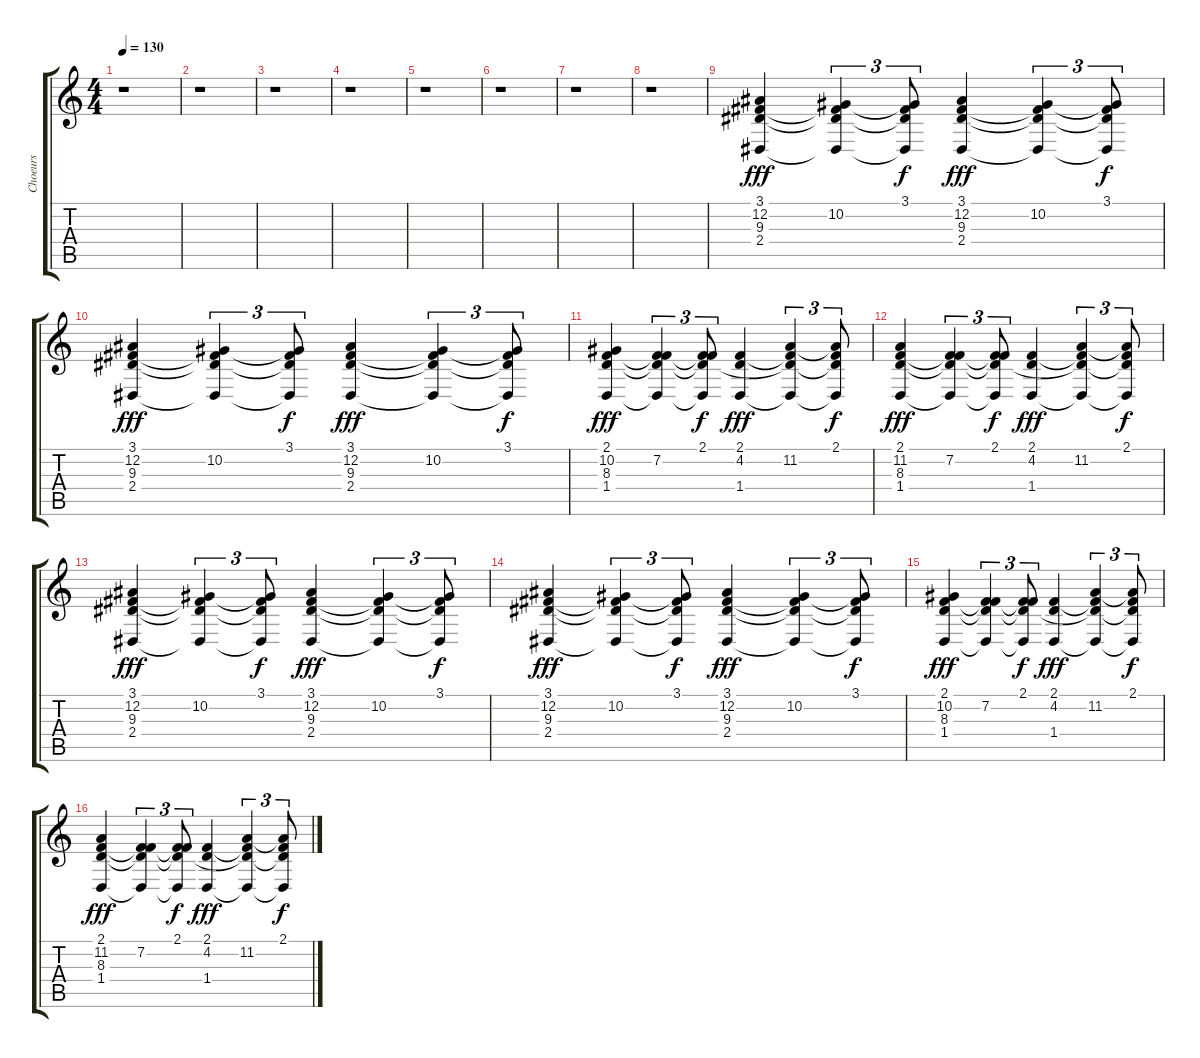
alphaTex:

\track ("Choeurs" "Choeurs") {instrument violin}
\staff {score tabs}
\tuning (Eb4 Bb3 Gb3 Db3 Ab2 Eb2) {hide}
\ts (4 4)
\tempo 130
\clef g2
\ks c
r.1{dy f} |
r.1 |
r.1 |
r.1 |
r.1 |
r.1 |
r.1 |
r.1 |
(3.1 12.2 9.3 2.4).4{dy fff} (3.1{t} 10.2 9.3{t} 2.4{t}).4{tu (3 2)} (3.1 10.2{t} 9.3{t} 2.4{t}).8{tu (3 2) dy f} (3.1 12.2 9.3 2.4).4{dy fff} (3.1{t} 10.2 9.3{t} 2.4{t}).4{tu (3 2)} (3.1 10.2{t} 9.3{t} 2.4{t}).8{tu (3 2) dy f} |
(3.1 12.2 9.3 2.4).4{dy fff} (3.1{t} 10.2 9.3{t} 2.4{t}).4{tu (3 2)} (3.1 10.2{t} 9.3{t} 2.4{t}).8{tu (3 2) dy f} (3.1 12.2 9.3 2.4).4{dy fff} (3.1{t} 10.2 9.3{t} 2.4{t}).4{tu (3 2)} (3.1 10.2{t} 9.3{t} 2.4{t}).8{tu (3 2) dy f} |
(2.1 10.2 8.3 1.4).4{dy fff} (2.1{t} 7.2 8.3{t} 1.4{t}).4{tu (3 2)} (2.1 7.2{t} 8.3{t} 1.4{t}).8{tu (3 2) dy f} (2.1 4.2 1.4).4{dy fff} (2.1{t} 11.2 8.3{t} 1.4{t}).4{tu (3 2)} (2.1 11.2{t} 8.3{t} 1.4{t}).8{tu (3 2) dy f} |
(2.1 11.2 8.3 1.4).4{dy fff} (2.1{t} 7.2 8.3{t} 1.4{t}).4{tu (3 2)} (2.1 7.2{t} 8.3{t} 1.4{t}).8{tu (3 2) dy f} (2.1 4.2 1.4).4{dy fff} (2.1{t} 11.2 8.3{t} 1.4{t}).4{tu (3 2)} (2.1 11.2{t} 8.3{t} 1.4{t}).8{tu (3 2) dy f} |
(3.1 12.2 9.3 2.4).4{dy fff} (3.1{t} 10.2 9.3{t} 2.4{t}).4{tu (3 2)} (3.1 10.2{t} 9.3{t} 2.4{t}).8{tu (3 2) dy f} (3.1 12.2 9.3 2.4).4{dy fff} (3.1{t} 10.2 9.3{t} 2.4{t}).4{tu (3 2)} (3.1 10.2{t} 9.3{t} 2.4{t}).8{tu (3 2) dy f} |
(3.1 12.2 9.3 2.4).4{dy fff} (3.1{t} 10.2 9.3{t} 2.4{t}).4{tu (3 2)} (3.1 10.2{t} 9.3{t} 2.4{t}).8{tu (3 2) dy f} (3.1 12.2 9.3 2.4).4{dy fff} (3.1{t} 10.2 9.3{t} 2.4{t}).4{tu (3 2)} (3.1 10.2{t} 9.3{t} 2.4{t}).8{tu (3 2) dy f} |
(2.1 10.2 8.3 1.4).4{dy fff} (2.1{t} 7.2 8.3{t} 1.4{t}).4{tu (3 2)} (2.1 7.2{t} 8.3{t} 1.4{t}).8{tu (3 2) dy f} (2.1 4.2 1.4).4{dy fff} (2.1{t} 11.2 8.3{t} 1.4{t}).4{tu (3 2)} (2.1 11.2{t} 8.3{t} 1.4{t}).8{tu (3 2) dy f} |
(2.1 11.2 8.3 1.4).4{dy fff} (2.1{t} 7.2 8.3{t} 1.4{t}).4{tu (3 2)} (2.1 7.2{t} 8.3{t} 1.4{t}).8{tu (3 2) dy f} (2.1 4.2 1.4).4{dy fff} (2.1{t} 11.2 8.3{t} 1.4{t}).4{tu (3 2)} (2.1 11.2{t} 8.3{t} 1.4{t}).8{tu (3 2) dy f}
